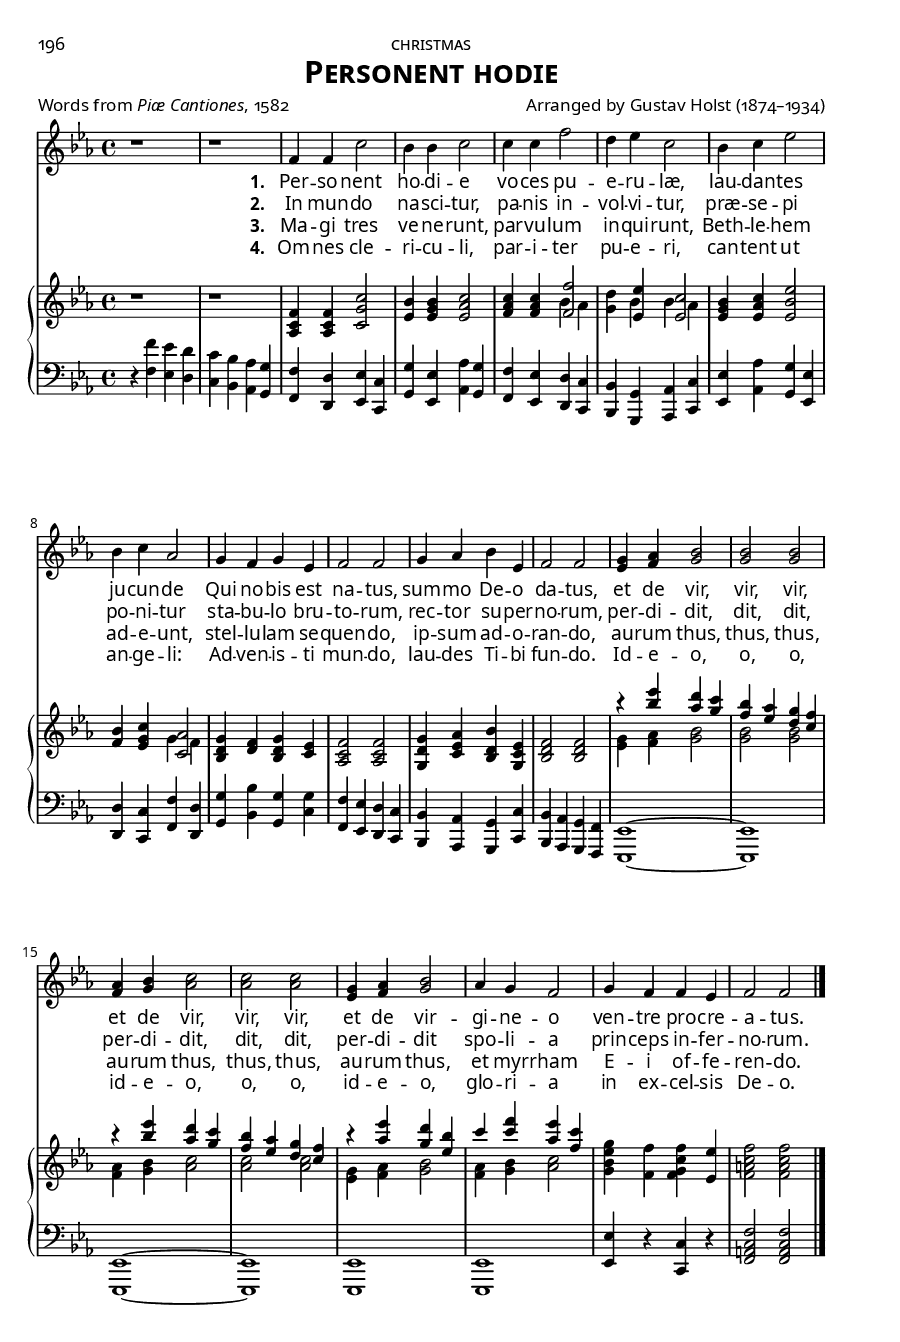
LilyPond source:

\version "2.14.2"
\include "util.ly"
\header {
  title = \markup{\override #'(font-name . "Garamond Premier Pro Semibold"){ \abs-fontsize #15 \smallCapsOldStyle"Personent hodie"}}
  poet = \markup \concat{"Words from " \italic "Piæ Cantiones" \oldStyleNum", 1582"}
  composer = \markup\oldStyleNum"Arranged by Gustav Holst (1874–1934)"
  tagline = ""
}
\paper {
  %print-all-headers = ##f
  paper-height = 9\in
  paper-width = 6\in
  indent = 0\in
  %system-system-spacing = #'((basic-distance . 10) (padding . 0))
  %system-system-spacing =
  %  #'((basic-distance . 0)
  %     (minimum-distance . 0)
  %     (padding . -0.35)
  %     (stretchability . 100))
  ragged-last-bottom = ##f
  ragged-bottom = ##f
  two-sided = ##t
  inner-margin = 0.5\in
  outer-margin = 0.25\in
  top-margin = 0.25\in
  bottom-margin = 0.25\in
  first-page-number = #196
  print-first-page-number = ##t
  headerLine = \markup{\override #'(font-name . "Garamond Premier Pro") \smallCapsOldStyle"christmas"}
  oddHeaderMarkup = \markup\fill-line{
     \override #'(font-name . "Garamond Premier Pro")\abs-fontsize #8.5
     \combine 
        \fill-line{"" \on-the-fly #print-page-number-check-first
        \oldStylePageNum""
        }
        \fill-line{\headerLine}
  }
  evenHeaderMarkup = \markup {
     \override #'(font-name . "Garamond Premier Pro")\abs-fontsize #8.5
     \combine
        \on-the-fly #print-page-number-check-first
        \oldStylePageNum""
        \fill-line{\headerLine}
  }
}
#(set-global-staff-size 15) \paper{ #(define fonts (make-pango-font-tree "GoudyOlSt BT" "Garamond Premier Pro" "Garamond Premier Pro" (/ 15 20))) }
global = {
  \key ees \major
  \time 4/4
  \autoBeamOff
}

sopMusic = \relative c' {
  b'1\rest |
  b1\rest |
  \oneVoice
  f4 f c'2 |
  bes4 bes c2 |
  c4 c f2 |
  d4 ees c2 |
  
  bes4 c ees2 |
  bes4 c aes2 |
  g4 f g ees |
  f2 f |
  g4 aes bes ees, |
  f2 f |
  <ees g>4 <f aes> <bes g>2 |
  
  <bes g> <bes g> |
  <aes f>4 <bes g> <c aes>2 |
  <c aes> <c aes> |
  <g ees>4 <aes f> <bes g>2 |
  aes4 g f2 |
  g4 f f ees |
  f2 f \bar "|."
}
sopWords = \lyricmode {
  
}

altoMusic = \relative c' {
  
}
altoWords = \lyricmode {
  \set stanza = #"1. "
  Per -- so -- nent ho -- di -- e
  vo -- ces pu -- e -- ru -- læ,
  lau -- dan -- tes ju -- cun -- de
  Qui no -- bis est na -- tus,
  sum -- mo De -- o da -- tus,
  et de vir, vir, vir,
  et de vir, vir, vir,
  et de vir -- gi -- ne -- o
  ven -- tre pro -- cre -- a -- tus.
}
altoWordsII = \lyricmode {
%\markup\italic
  \set stanza = #"2. "
  In mun -- do na -- sci -- tur,
  pa -- nis in -- vol -- vi -- tur,
  præ -- se -- pi po -- ni -- tur
  sta -- bu -- lo bru -- to -- rum,
  rec -- tor su -- per -- no -- rum,
  per -- di -- dit, dit, dit,
  per -- di -- dit, dit, dit,
  per -- di -- dit spo -- li -- a
  prin -- ceps in -- fer -- no -- rum.
}
altoWordsIII = \lyricmode {
  \set stanza = #"3. "
  Ma -- gi tres ve -- ne -- runt,
  par -- vu -- lum in -- qui -- runt,
  Beth -- le -- hem ad -- e -- unt,
  stel -- lu -- lam se -- quen -- do,
  ip -- sum ad -- o -- ran -- do,
  au -- rum thus, thus, thus,
  au -- rum thus, thus, thus,
  au -- rum thus, et myr -- rham
  E -- i of -- fe -- ren -- do.
}
altoWordsIV = \lyricmode {
  \set stanza = #"4. "
  Om -- nes cle -- ri -- cu -- li,
  par -- i -- ter pu -- e -- ri,
  can -- tent ut an -- ge -- li:
  Ad -- ven -- is -- ti mun -- do,
  lau -- des Ti -- bi fun -- do.
  Id -- e -- o, o, o,
  id -- e -- o, o, o,
  id -- e -- o, glo -- ri -- a
  in ex -- cel -- sis De -- o.
}
altoWordsV = \lyricmode {
  \set stanza = #"5. "
  \set ignoreMelismata = ##t
}
altoWordsVI = \lyricmode {
  \set stanza = #"6. "
  \set ignoreMelismata = ##t
}
tenorMusic = \relative c' {
  
}
tenorWords = \lyricmode {

}

bassMusic = \relative c {
 
}
bassWords = \lyricmode {

}

pianoRH = \relative c' {
  r1 |
  r1 |
  <f c aes>4 q <c g' c>2 |
  <ees bes'>4 <ees g bes> <ees aes c>2 |
  <f aes c>4 q << <f f'>2 \\ {bes4 aes} >> |
  <g d'>4 << {<ees ees'> <ees c'>2} \\ {bes'4 bes aes} >> |
  
  <ees g bes>4 <ees aes c> <ees bes' ees>2 |
  <f bes>4 <ees g c> << <c aes'>2 \\ {g'4 f} >> |
  <g d bes>4 <f d> <g d bes> <ees c> |
  <f c aes>2 q |
  <g d g,>4 <aes ees c> <bes d, bes> <ees, c g> |
  <f d bes>2 q |
  << {b'4\rest <bes ees> <aes d> <g c>} \\ {<g, ees>4 <aes f> <bes g>2} >> |
  
  <<
    {
      <f' bes>4 <ees aes> <d g> <c f> |
      b'4\rest <bes ees> <aes d> <g c> |
      <f bes>4 <ees aes> <d g> <c f> |
      b'4\rest <aes ees'> <g d'> <ees bes'> |
      c'4 <c f> <aes ees'> <f c'> |
    } \\
    {
      <g, bes>2 q|
      <f aes>4 <g bes> <aes c>2 |
      q q |
      <g ees>4 <aes f> <bes g>2 |
      <aes f>4 <bes g> <c aes>2 |
    }
  >>
  <g bes ees g>4 <f f'> <f g c f> <ees ees'> |
  <f a c f>2 q \bar "||"
}
pianoLH = \relative c' {
  r4 <f f,> <ees ees,> <d d,> |
  <c c,> <bes bes,> <aes aes,> <g g,> |
  <f f,> <d d,> <ees ees,> <c c,> |
  <g g'> <ees ees'> <aes aes'> <g g'> |
  <f f'> <ees ees'> <d d'> <c c'> |
  <bes bes'> <g g'> <aes aes'> <c c'> |
  
  <ees ees'> <aes aes'> <g g'> <ees ees'> |
  <d d'> <c c'> <f f'> <d d'> |
  <g g'> <bes bes'> <g g'> <c g'> |
  <f f,> <ees ees,> <d d,> <c c,> |
  <bes bes,> <aes aes,> <g g,> <c c,> |
  <bes bes,> <aes aes,> <g g,> <f f,> |
  <ees ees,>1~ |
  
  q |
  q~ |
  q |
  q |
  q |
  <ees ees'>4 r <c c'> r |
  <f a c f>2 q \bar "|."
}

\score {
  <<
   \new ChoirStaff <<
    \new Staff = women <<
      \new Voice = "sopranos" { \voiceOne << \global \sopMusic >> }
      \new Voice = "altos" { \voiceTwo << \global \altoMusic >> }
    >>
    \new Lyrics \with { alignAboveContext = #"women" \override VerticalAxisGroup #'nonstaff-relatedstaff-spacing = #'((basic-distance . 1))} \lyricsto "sopranos" \sopWords
    \new Lyrics = "altosVI"  \with { alignBelowContext = #"women" } \lyricsto "sopranos" \altoWordsVI
    \new Lyrics = "altosV"  \with { alignBelowContext = #"women" } \lyricsto "sopranos" \altoWordsV
    \new Lyrics = "altosIV"  \with { alignBelowContext = #"women" } \lyricsto "sopranos" \altoWordsIV
    \new Lyrics = "altosIII"  \with { alignBelowContext = #"women" } \lyricsto "sopranos" \altoWordsIII
    \new Lyrics = "altosII"  \with { alignBelowContext = #"women" } \lyricsto "sopranos" \altoWordsII
    \new Lyrics = "altos"  \with { alignBelowContext = #"women" } \lyricsto "sopranos" \altoWords
  >>
    \new PianoStaff << \new Staff { \new Voice { \global \pianoRH } } \new Staff { \clef "bass" \global \pianoLH } >>
  >>
  \layout {
    \context {
      \Score
      \override SpacingSpanner #'base-shortest-duration = #(ly:make-moment 1 8)
      \override SpacingSpanner #'common-shortest-duration = #(ly:make-moment 1 4)
    }
    \context {
      % Remove all empty staves
      % \Staff \RemoveEmptyStaves \override VerticalAxisGroup #'remove-first = ##t
    }
    \context {
      \Lyrics
      \override LyricText #'X-offset = #center-on-word
    }
  }
  \midi {
    \tempo 4 = 90
    \set Staff.midiInstrument = "flute"
  
    \context {
      \Voice
      \remove "Dynamic_performer"
    }
  }
}
